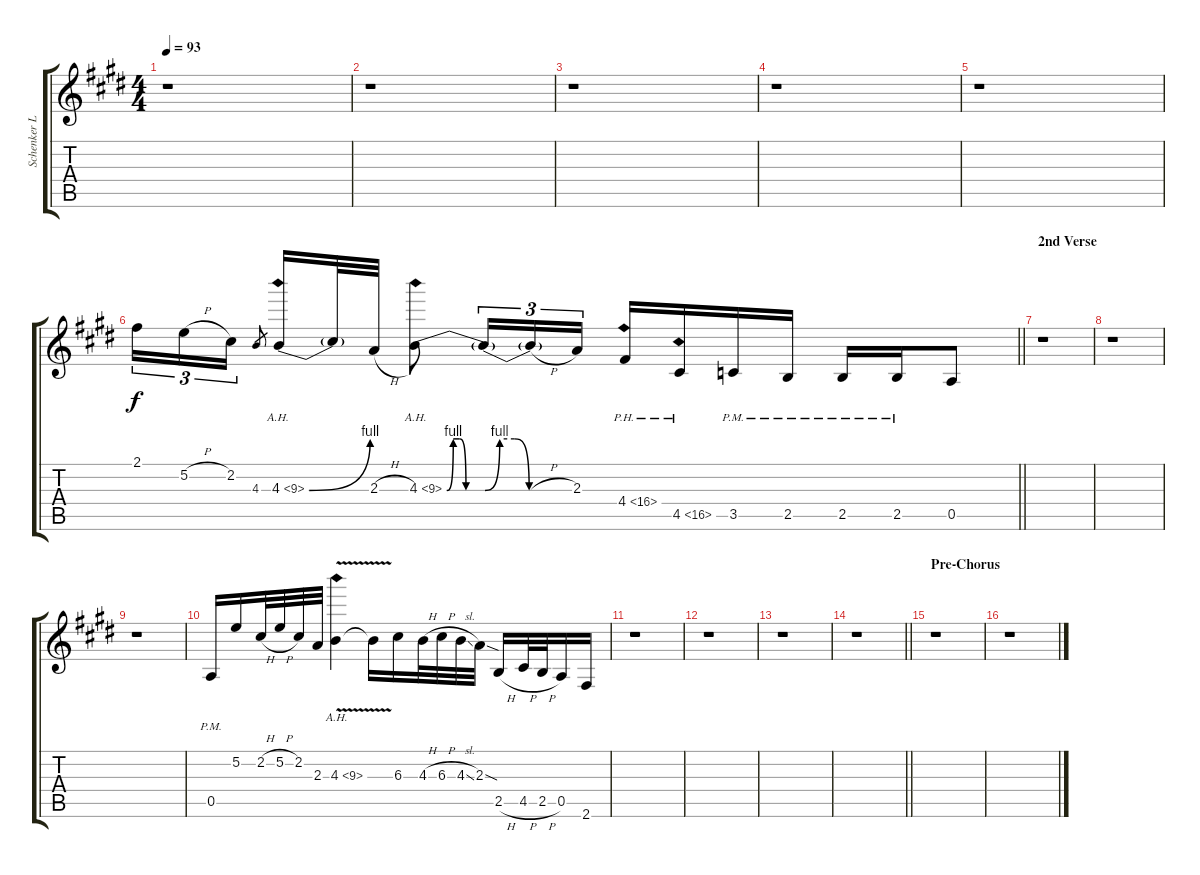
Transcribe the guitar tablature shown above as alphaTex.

\track ("Schenker LEAD" "Schenker L") {instrument overdrivenguitar}
\staff {score tabs}
\tuning (E4 B3 G3 D3 A2 E2) {hide}
\ts (4 4)
\tempo 93
\clef g2
\ks e
r.1{dy f} |
r.1 |
r.1 |
r.1 |
r.1 |
\barLineRight lightlight
2.1.16{tu (3 2)} 5.2{h}.16{tu (3 2)} 2.2.16{tu (3 2)} 4.3.8{gr beam splitsecondary} 4.3{be (bend 0 0 60 4) ah 5}.16 4.3{t}.32 2.3{h}.32 4.3{be (custom 0 0 10 4 20 4 30 0 60 0) ah 5}.8 4.3{be (custom 0 0 10 4 20 4 30 0 60 0) t}.16{tu (3 2)} 4.3{h t}.16{tu (3 2)} 2.3.16{tu (3 2)} 4.4{ph 12}.16 4.5{ph 12}.16 3.5{pm}.16 2.5{pm}.16 2.5{pm}.16 2.5{pm}.16 0.5.8 |
\section ("" "2nd Verse")
r.1 |
r.1 |
r.1 |
0.5{pm}.16 5.2.16 2.2{h}.32 5.2{h}.32 2.2.32 2.3.32 4.3{ah 5 v}.4 4.3{t}.16 6.3.16 4.3{h}.32 6.3{h}.32 4.3{sl}.32 2.3{sod}.32 2.5{h}.16 4.5{h}.32 2.5{h}.32 0.5.16 2.6.16 |
r.1 |
r.1 |
r.1 |
\barLineRight lightlight
r.1 |
\section ("" "Pre-Chorus")
r.1 |
r.1
